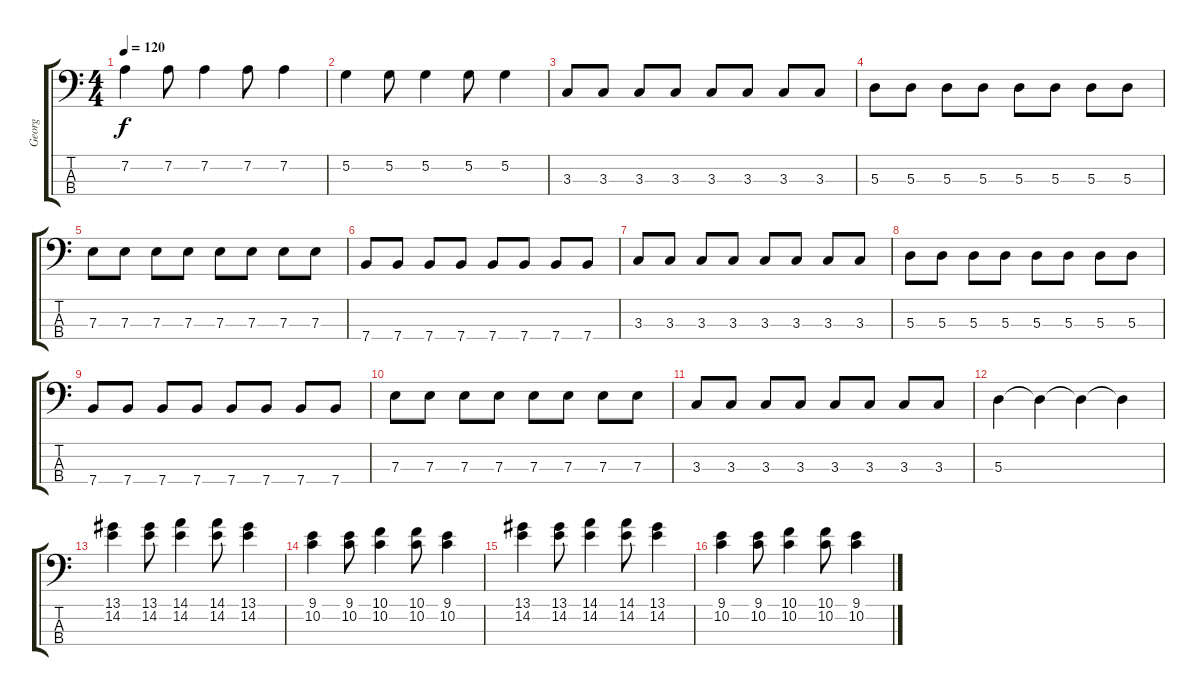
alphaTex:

\track ("Georg" "Georg") {instrument electricbasspick}
\staff {score tabs}
\tuning (G2 D2 A1 E1) {hide}
\ts (4 4)
\tempo 120
\clef f4
\ks c
7.2.4{dy f} 7.2.8 7.2.4 7.2.8 7.2.4 |
5.2.4 5.2.8 5.2.4 5.2.8 5.2.4 |
3.3.8 3.3.8 3.3.8 3.3.8 3.3.8 3.3.8 3.3.8 3.3.8 |
5.3.8 5.3.8 5.3.8 5.3.8 5.3.8 5.3.8 5.3.8 5.3.8 |
7.3.8 7.3.8 7.3.8 7.3.8 7.3.8 7.3.8 7.3.8 7.3.8 |
7.4.8 7.4.8 7.4.8 7.4.8 7.4.8 7.4.8 7.4.8 7.4.8 |
3.3.8 3.3.8 3.3.8 3.3.8 3.3.8 3.3.8 3.3.8 3.3.8 |
5.3.8 5.3.8 5.3.8 5.3.8 5.3.8 5.3.8 5.3.8 5.3.8 |
7.4.8 7.4.8 7.4.8 7.4.8 7.4.8 7.4.8 7.4.8 7.4.8 |
7.3.8 7.3.8 7.3.8 7.3.8 7.3.8 7.3.8 7.3.8 7.3.8 |
3.3.8 3.3.8 3.3.8 3.3.8 3.3.8 3.3.8 3.3.8 3.3.8 |
5.3.4 5.3{t}.4 5.3{t}.4 5.3{t}.4 |
(13.1 14.2).4 (13.1 14.2).8 (14.1 14.2).4 (14.1 14.2).8 (13.1 14.2).4 |
(9.1 10.2).4 (9.1 10.2).8 (10.1 10.2).4 (10.1 10.2).8 (9.1 10.2).4 |
(13.1 14.2).4 (13.1 14.2).8 (14.1 14.2).4 (14.1 14.2).8 (13.1 14.2).4 |
(9.1 10.2).4 (9.1 10.2).8 (10.1 10.2).4 (10.1 10.2).8 (9.1 10.2).4
